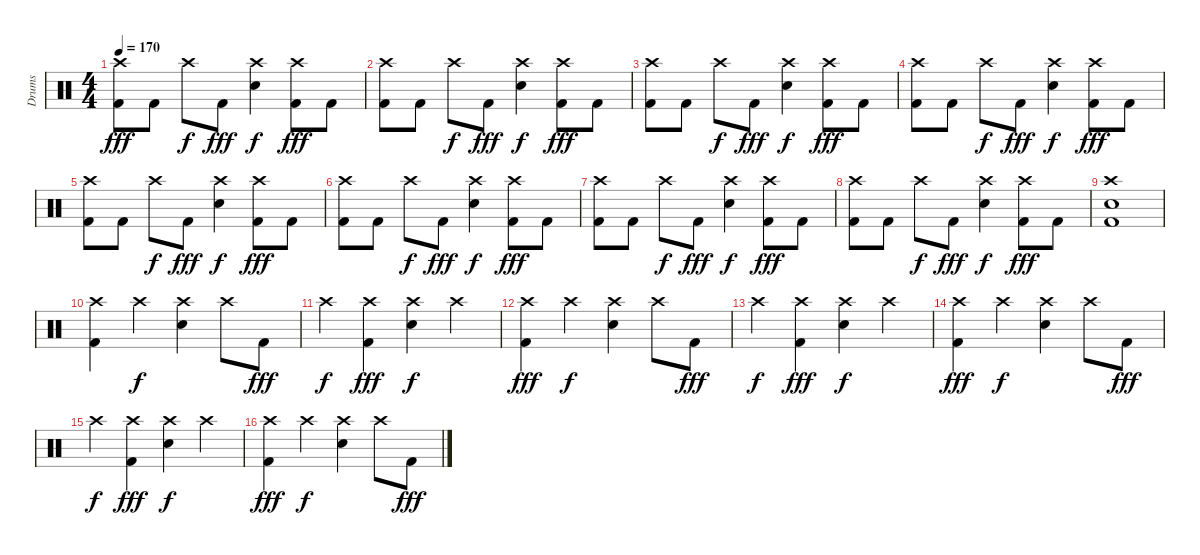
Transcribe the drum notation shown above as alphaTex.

\track ("Drums" "Drums") {instrument percussion}
\staff {score}
\articulation defaults
\ts (4 4)
\tempo 170
\clef neutral
\ks c
("Crash high (hit)" "Kick (hit) 2").8{dy fff} "Kick (hit) 2".8 "Crash high (hit)".8{dy f} "Kick (hit) 2".8{dy fff} ("Crash high (hit)" "Electric Snare (hit)").4{dy f} ("Crash high (hit)" "Kick (hit) 2").8{dy fff} "Kick (hit) 2".8 |
("Crash high (hit)" "Kick (hit) 2").8 "Kick (hit) 2".8 "Crash high (hit)".8{dy f} "Kick (hit) 2".8{dy fff} ("Crash high (hit)" "Electric Snare (hit)").4{dy f} ("Crash high (hit)" "Kick (hit) 2").8{dy fff} "Kick (hit) 2".8 |
("Crash high (hit)" "Kick (hit) 2").8 "Kick (hit) 2".8 "Crash high (hit)".8{dy f} "Kick (hit) 2".8{dy fff} ("Crash high (hit)" "Electric Snare (hit)").4{dy f} ("Crash high (hit)" "Kick (hit) 2").8{dy fff} "Kick (hit) 2".8 |
("Crash high (hit)" "Kick (hit) 2").8 "Kick (hit) 2".8 "Crash high (hit)".8{dy f} "Kick (hit) 2".8{dy fff} ("Crash high (hit)" "Electric Snare (hit)").4{dy f} ("Crash high (hit)" "Kick (hit) 2").8{dy fff} "Kick (hit) 2".8 |
("Crash high (hit)" "Kick (hit) 2").8 "Kick (hit) 2".8 "Crash high (hit)".8{dy f} "Kick (hit) 2".8{dy fff} ("Crash high (hit)" "Electric Snare (hit)").4{dy f} ("Crash high (hit)" "Kick (hit) 2").8{dy fff} "Kick (hit) 2".8 |
("Crash high (hit)" "Kick (hit) 2").8 "Kick (hit) 2".8 "Crash high (hit)".8{dy f} "Kick (hit) 2".8{dy fff} ("Crash high (hit)" "Electric Snare (hit)").4{dy f} ("Crash high (hit)" "Kick (hit) 2").8{dy fff} "Kick (hit) 2".8 |
("Crash high (hit)" "Kick (hit) 2").8 "Kick (hit) 2".8 "Crash high (hit)".8{dy f} "Kick (hit) 2".8{dy fff} ("Crash high (hit)" "Electric Snare (hit)").4{dy f} ("Crash high (hit)" "Kick (hit) 2").8{dy fff} "Kick (hit) 2".8 |
("Crash high (hit)" "Kick (hit) 2").8 "Kick (hit) 2".8 "Crash high (hit)".8{dy f} "Kick (hit) 2".8{dy fff} ("Crash high (hit)" "Electric Snare (hit)").4{dy f} ("Crash high (hit)" "Kick (hit) 2").8{dy fff} "Kick (hit) 2".8 |
("Crash high (hit)" "Electric Snare (hit)" "Kick (hit) 2").1 |
("Crash high (hit)" "Kick (hit) 2").4 "Crash high (hit)".4{dy f} ("Crash high (hit)" "Electric Snare (hit)").4 "Crash high (hit)".8 "Kick (hit) 2".8{dy fff} |
"Crash high (hit)".4{dy f} ("Crash high (hit)" "Kick (hit) 2").4{dy fff} ("Crash high (hit)" "Electric Snare (hit)").4{dy f} "Crash high (hit)".4 |
("Crash high (hit)" "Kick (hit) 2").4{dy fff} "Crash high (hit)".4{dy f} ("Crash high (hit)" "Electric Snare (hit)").4 "Crash high (hit)".8 "Kick (hit) 2".8{dy fff} |
"Crash high (hit)".4{dy f} ("Crash high (hit)" "Kick (hit) 2").4{dy fff} ("Crash high (hit)" "Electric Snare (hit)").4{dy f} "Crash high (hit)".4 |
("Crash high (hit)" "Kick (hit) 2").4{dy fff} "Crash high (hit)".4{dy f} ("Crash high (hit)" "Electric Snare (hit)").4 "Crash high (hit)".8 "Kick (hit) 2".8{dy fff} |
"Crash high (hit)".4{dy f} ("Crash high (hit)" "Kick (hit) 2").4{dy fff} ("Crash high (hit)" "Electric Snare (hit)").4{dy f} "Crash high (hit)".4 |
("Crash high (hit)" "Kick (hit) 2").4{dy fff} "Crash high (hit)".4{dy f} ("Crash high (hit)" "Electric Snare (hit)").4 "Crash high (hit)".8 "Kick (hit) 2".8{dy fff}
